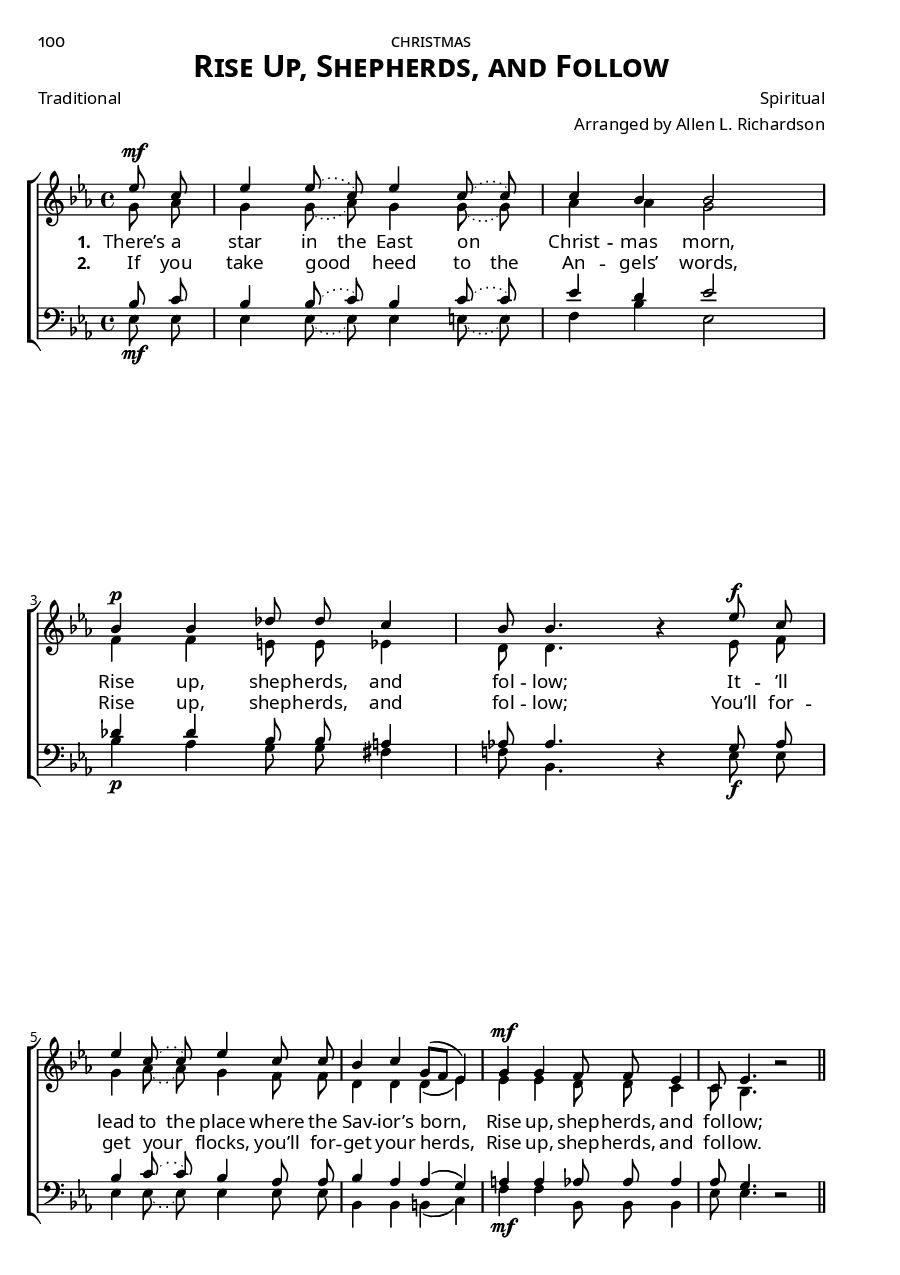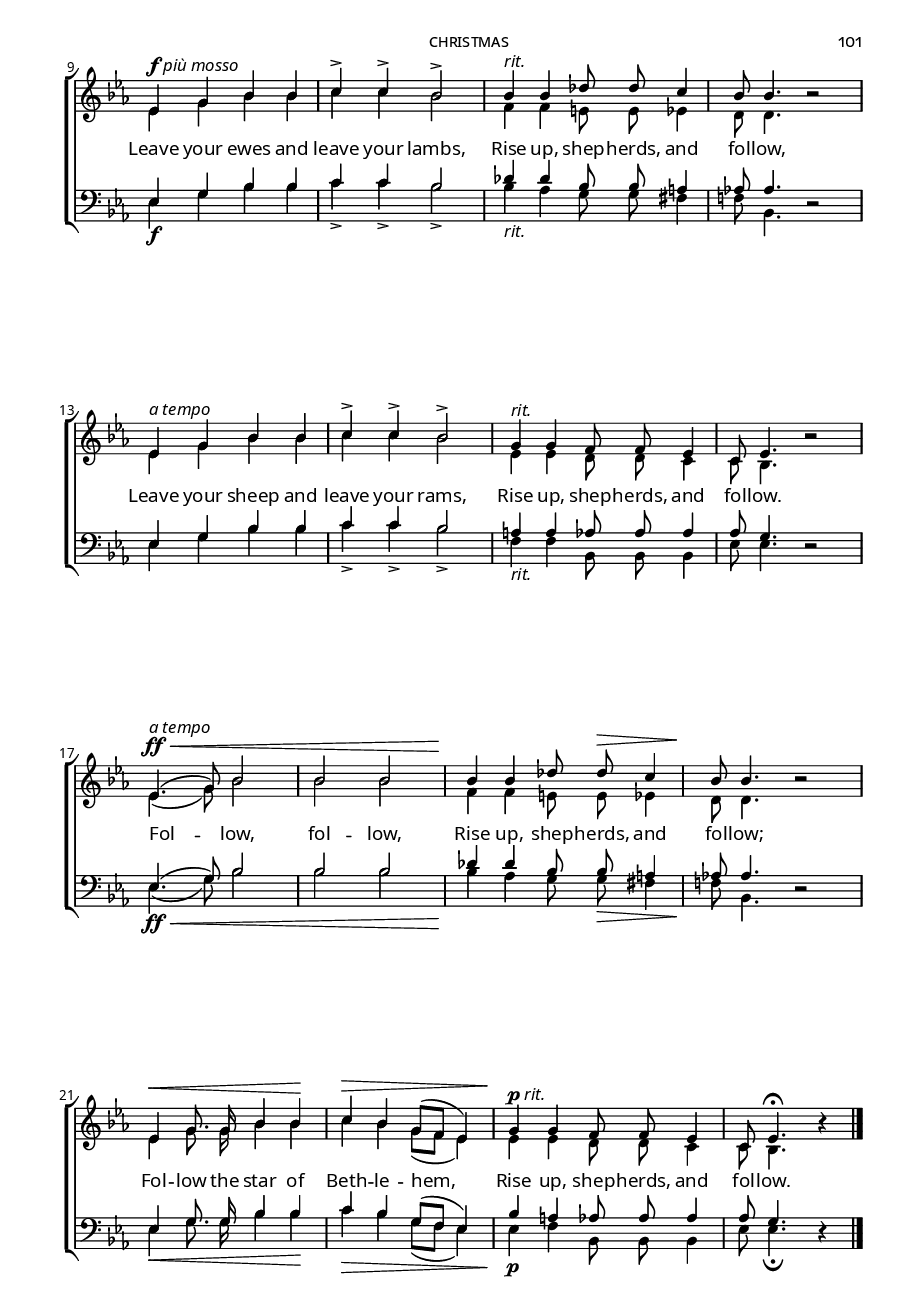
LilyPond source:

\version "2.14.2"
\include "util.ly"
\header {
  title = \markup{\override #'(font-name . "Garamond Premier Pro Semibold"){ \abs-fontsize #15 \smallCapsOldStyle"Rise Up, Shepherds, and Follow"}}
  poet = \markup\oldStyleNum"Traditional"
  composer = \markup\oldStyleNum"Spiritual"
  arranger = \markup\oldStyleNum"Arranged by Allen L. Richardson"
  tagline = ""
}
\paper {
  paper-height = 9\in
  paper-width = 6\in
  indent = 0\in
  %system-system-spacing = #'((basic-distance . 10) (padding . 0))
  ragged-last-bottom = ##f
  ragged-bottom = ##f
  two-sided = ##t
  inner-margin = 0.5\in
  outer-margin = 0.25\in
  top-margin = 0.25\in
  bottom-margin = 0.25\in
  first-page-number = #100
  print-first-page-number = ##t
  headerLine = \markup{\override #'(font-name . "Garamond Premier Pro") \smallCapsOldStyle"christmas"}
  oddHeaderMarkup = \markup\fill-line{
     \override #'(font-name . "Garamond Premier Pro")\abs-fontsize #8.5
     \combine 
        \fill-line{"" \on-the-fly #print-page-number-check-first
        \oldStylePageNum""
        }
        \fill-line{\headerLine}
  }
  evenHeaderMarkup = \markup {
     \override #'(font-name . "Garamond Premier Pro")\abs-fontsize #8.5
     \combine
        \on-the-fly #print-page-number-check-first
        \oldStylePageNum""
        \fill-line{\headerLine}
  }
}
#(set-global-staff-size 14.7) \paper{ #(define fonts (make-pango-font-tree "GoudyOlSt BT" "Garamond Premier Pro" "Garamond Premier Pro" (/ 14.7 20))) }
global = {
  \key ees \major
  \time 4/4
  \override DynamicLineSpanner #'staff-padding = #0.0
  \override DynamicLineSpanner #'Y-extent = #'(-0.5 . 0.5)
}

sopMusic = \relative c'' {
  \partial 4 ees8\noBeam^\mf c |
  \slurDotted
  ees4 ees8\noBeam( c) ees4 c8\noBeam( c) |
  \slurSolid
  c4 bes bes2 |
  bes4^\p bes des8\noBeam des c4 |
  bes8 bes4. bes4\rest ees8\noBeam^\f c | \break
  
  \slurDotted
  ees4 c8\noBeam( c) ees4 c8\noBeam c |
  \slurSolid
  bes4 c g8[( f] ees4) |
  g4^\mf g f8\noBeam f ees4 |
  c8 ees4. bes'2\rest \bar "||" \break
  
  ees,4^\markup{\dynamic"f" \italic "più mosso"} g bes bes |
  c-> c-> bes2-> |
  bes4^\markup\italic"rit." bes des8\noBeam des c4 |
  bes8 bes4. bes2\rest |
  ees,4^\markup\italic"a tempo" g bes bes |
  
  c-> c-> bes2-> |
  g4^\markup\italic"rit." g f8\noBeam f ees4 |
  c8 ees4. bes'2\rest |
  ees,4.(^\ff^\<^\markup\italic"a tempo" g8) bes2 |
  bes bes |
  
  bes4\! bes des8\noBeam des^\> c4 |
  bes8\! bes4. bes2\rest |
  ees,4^\< g8.\noBeam g16 bes4 bes\! |
  c^\> bes g8[( f] ees4) |
  g\!^\markup{\dynamic "p" \italic"rit."} g f8\noBeam f ees4 |
  c8 ees4.\fermata bes'4\rest \bar "|."
}
sopWords = \lyricmode {
  
}

altoMusic = \relative c'' {
  g8\noBeam aes |
  \slurDotted
  g4 g8\noBeam( aes) g4 g8\noBeam( g) |
  \slurSolid
  aes4 aes g2 |
  f4 f e8\noBeam e ees4 |
  d8 d4. s4 ees8\noBeam  f |
  
  \slurDotted
  g4 aes8\noBeam( aes) g4 f8\noBeam f |
  \slurSolid
  d4 d d( ees) |
  ees ees d8\noBeam  d c4 |
  c8 bes4. s2 \bar "||"
  
  ees4 g bes bes |
  c c bes2 |
  f4 f e8\noBeam e ees4 |
  d8 d4. s2 |
  ees4 g bes bes |
  
  c c bes2 |
  ees,4 ees d8\noBeam d c4 |
  c8 bes4. s2 |
  ees4.( g8) bes2 |
  bes bes |
  
  f4 f e8\noBeam e ees4 |
  d8 d4. s2 |
  ees4 g8.\noBeam g16 bes4 bes |
  c bes g8[( f] ees4) |
  ees4 ees d8\noBeam d c4 |
  c8 bes4. s4 \bar "|."
}
altoWords = \lyricmode {
  \dropLyricsIX
  \set stanza = #"1. "
  \set ignoreMelismata = ##t
  There’s a star in the East on _ Christ -- mas morn,
  Rise up, shep -- herds, and fol -- low;
  It -- ’ll lead to the place where the Sav -- ior’s born, _ _
  Rise up, shep -- herds, and fol -- low;
  
  Leave your ewes and leave your lambs,
  Rise up, shep -- herds, and fol -- low,
  Leave your sheep and leave your rams,
  Rise up, shep -- herds, and fol -- low.
  Fol -- _ low, fol -- low,
  Rise up, shep -- herds, and fol -- low;
  Fol -- low the star of Beth -- le -- hem, _ _
  Rise up, shep -- herds, and fol -- low.
}
altoWordsII = \lyricmode {
  \dropLyricsIX
%\markup\italic
  \set stanza = #"2. "
  \set ignoreMelismata = ##t
  If you take good _ heed to the An -- gels’ words,
  Rise up, shep -- herds, and fol -- low;
  You’ll for -- get your _ flocks, you’ll for -- get your herds, _ _
  Rise up, shep -- herds, and fol -- low.
}
altoWordsIII = \lyricmode {
}
altoWordsIV = \lyricmode {
}
altoWordsV = \lyricmode {
}
altoWordsVI = \lyricmode {
}
tenorMusic = \relative c' {
  bes8\noBeam_\mf c |
  \slurDotted
  bes4 bes8\noBeam( c) bes4 c8\noBeam( c) |
  \slurSolid
  ees4 d ees2 |
  des4_\p des bes8\noBeam bes a4 |
  aes!8 aes4. s4 g8\noBeam_\f aes |
  
  \slurDotted
  bes4 c8\noBeam( c) bes4 aes8\noBeam aes |
  \slurSolid
  bes4 aes aes( g) |
  a4_\mf a aes8\noBeam aes aes4 |
  aes8 g4. s2 \bar "||"
  
  ees4_\f g bes bes |
  c c bes2 |
  des4_\markup\italic"rit." des bes8\noBeam bes a4 |
  aes!8 aes4. s2 |
  ees4 g bes bes |
  
  c c bes2 |
  a4_\markup\italic"rit." a aes8\noBeam aes aes4 |
  aes8 g4. s2 |
  ees4.(_\ff_\< g8) bes2 |
  bes bes |
  
  des4\! des bes8\noBeam bes_\> a4 |
  aes!8\! aes4. s2 |
  ees4_\< g8.\noBeam g16 bes4 bes\! |
  c4_\> bes g8[( f] ees4) |
  bes'4_\p a aes8\noBeam aes aes4 |
  aes8 g4. s4 \bar "|."
}
tenorWords = \lyricmode {

}

bassMusic = \relative c {
 ees8\noBeam ees |
 \slurDotted
 ees4 ees8\noBeam( ees) ees4 e8\noBeam(e) |
 \slurSolid
 f4 bes ees,2 |
 bes'4 aes g8\noBeam g fis4 |
 f!8 bes,4. d4\rest ees8\noBeam ees |
 
 \slurDotted
 ees4 ees8\noBeam( ees) ees4 ees8\noBeam ees |
 \slurSolid
 bes4 bes b( c) |
 f f bes,8\noBeam bes bes4 |
 ees8 ees4. d2\rest \bar "||"
 
 ees4 g bes bes |
 c-> c-> bes2-> |
 bes4 aes g8\noBeam g fis4 |
 f!8 bes,4. d2\rest |
 ees4 g bes bes |
 
 c-> c-> bes2-> |
 f4 f bes,8\noBeam bes bes4 |
 ees8 ees4. d2\rest |
 ees4.( g8) bes2 |
 bes bes |
 
 bes4 aes g8\noBeam g fis4 |
 f!8 bes,4. d2\rest |
 ees4 g8.\noBeam g16 bes4 bes |
 c bes g8[( f] ees4) |
 ees4 f bes,8\noBeam bes bes4 |
 ees8 ees4.\fermata d4\rest \bar "|."
}
bassWords = \lyricmode {

}

pianoRH = \relative c' {
  
}
pianoLH = \relative c' {
  
}

\score {
  <<
   \new ChoirStaff <<
%    \new Lyrics = sopranos \with { \override VerticalAxisGroup #'nonstaff-relatedstaff-spacing = #'((basic-distance . 1)) }
    \new Staff = women <<
      \new Voice = "sopranos" { \voiceOne << \global \sopMusic >> }
      \new Voice = "altos" { \voiceTwo << \global \altoMusic >> }
    >>
    \new Lyrics \with { alignAboveContext = #"women" \override VerticalAxisGroup #'nonstaff-relatedstaff-spacing = #'((basic-distance . 1))} \lyricsto "sopranos" \sopWords
    \new Lyrics = "altosVI"  \with { alignBelowContext = #"women" } \lyricsto "sopranos" \altoWordsVI
    \new Lyrics = "altosV"  \with { alignBelowContext = #"women" } \lyricsto "sopranos" \altoWordsV
    \new Lyrics = "altosIV"  \with { alignBelowContext = #"women" } \lyricsto "sopranos" \altoWordsIV
    \new Lyrics = "altosIII"  \with { alignBelowContext = #"women" } \lyricsto "sopranos" \altoWordsIII
    \new Lyrics = "altosII"  \with { alignBelowContext = #"women" } \lyricsto "sopranos" \altoWordsII
    \new Lyrics = "altos"  \with { alignBelowContext = #"women" \override VerticalAxisGroup #'nonstaff-relatedstaff-spacing = #'((padding . -0.5)) } \lyricsto "sopranos" \altoWords
   \new Staff = men <<
      \clef bass
      \new Voice = "tenors" { \voiceOne << \global \tenorMusic >> }
      \new Voice = "basses" { \voiceTwo << \global \bassMusic >> }
    >>
    \new Lyrics \with { alignAboveContext = #"men" \override VerticalAxisGroup #'nonstaff-relatedstaff-spacing = #'((basic-distance . 1)) } \lyricsto "tenors" \tenorWords
    \new Lyrics \with { alignBelowContext = #"men" \override VerticalAxisGroup #'nonstaff-relatedstaff-spacing = #'((basic-distance . 1)) } \lyricsto "basses" \bassWords
  >>
%    \new PianoStaff << \new Staff { \new Voice { \pianoRH } } \new Staff { \clef "bass" \pianoLH } >>
  >>
  \layout {
%6.14 \context {\Lyrics\override LyricText #'font-size = #0.8 }
%{IF_LESSER
\context {\Lyrics\override LyricText #'font-size = #1.2 }
%}%END_IF_LESSER
    \context {
      \Score
      \override SpacingSpanner #'base-shortest-duration = #(ly:make-moment 1 4)
      \override SpacingSpanner #'common-shortest-duration = #(ly:make-moment 1 4)
    }
    \context {
      % a little smaller so lyrics
      % can be closer to the staff
      \Staff
      \override VerticalAxisGroup #'minimum-Y-extent = #'(-3 . 3)
    }
  }
  \midi {
    %\tempo 4 = 90
    \set Staff.midiInstrument = "flute"
  
    \context {
      \Voice
      \remove "Dynamic_performer"
    }
  }
}
